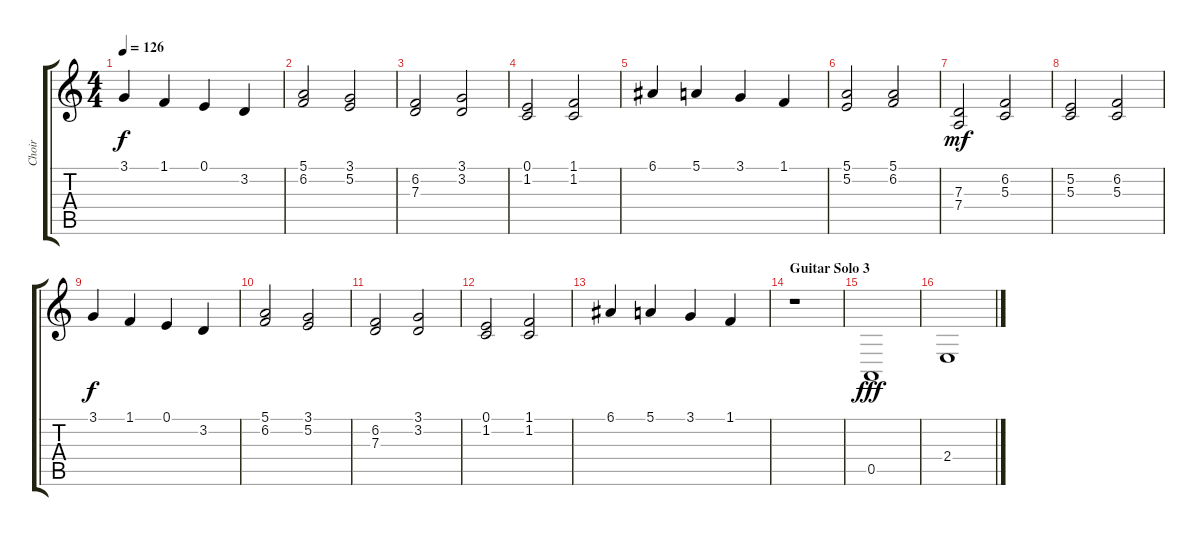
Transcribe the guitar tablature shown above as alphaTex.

\track ("Choir" "Choir") {instrument choiraahs}
\staff {score tabs}
\tuning (E4 B3 G3 D3 A2 E2) {hide}
\ts (4 4)
\tempo 126
\clef g2
\ks c
3.1.4{dy f} 1.1.4 0.1.4 3.2.4 |
(5.1 6.2).2 (3.1 5.2).2 |
(6.2 7.3).2 (3.1 3.2).2 |
(0.1 1.2).2 (1.1 1.2).2 |
6.1.4 5.1.4 3.1.4 1.1.4 |
(5.1 5.2).2 (5.1 6.2).2 |
(7.3 7.4).2{dy mf balance 8} (6.2 5.3).2 |
(5.2 5.3).2 (6.2 5.3).2 |
3.1.4{dy f} 1.1.4 0.1.4 3.2.4 |
(5.1 6.2).2 (3.1 5.2).2 |
(6.2 7.3).2 (3.1 3.2).2 |
(0.1 1.2).2 (1.1 1.2).2 |
6.1.4 5.1.4 3.1.4 1.1.4 |
\section ("" "Guitar Solo 3")
r.1 |
0.5.1{dy fff balance 16} |
2.4.1{balance 8}
